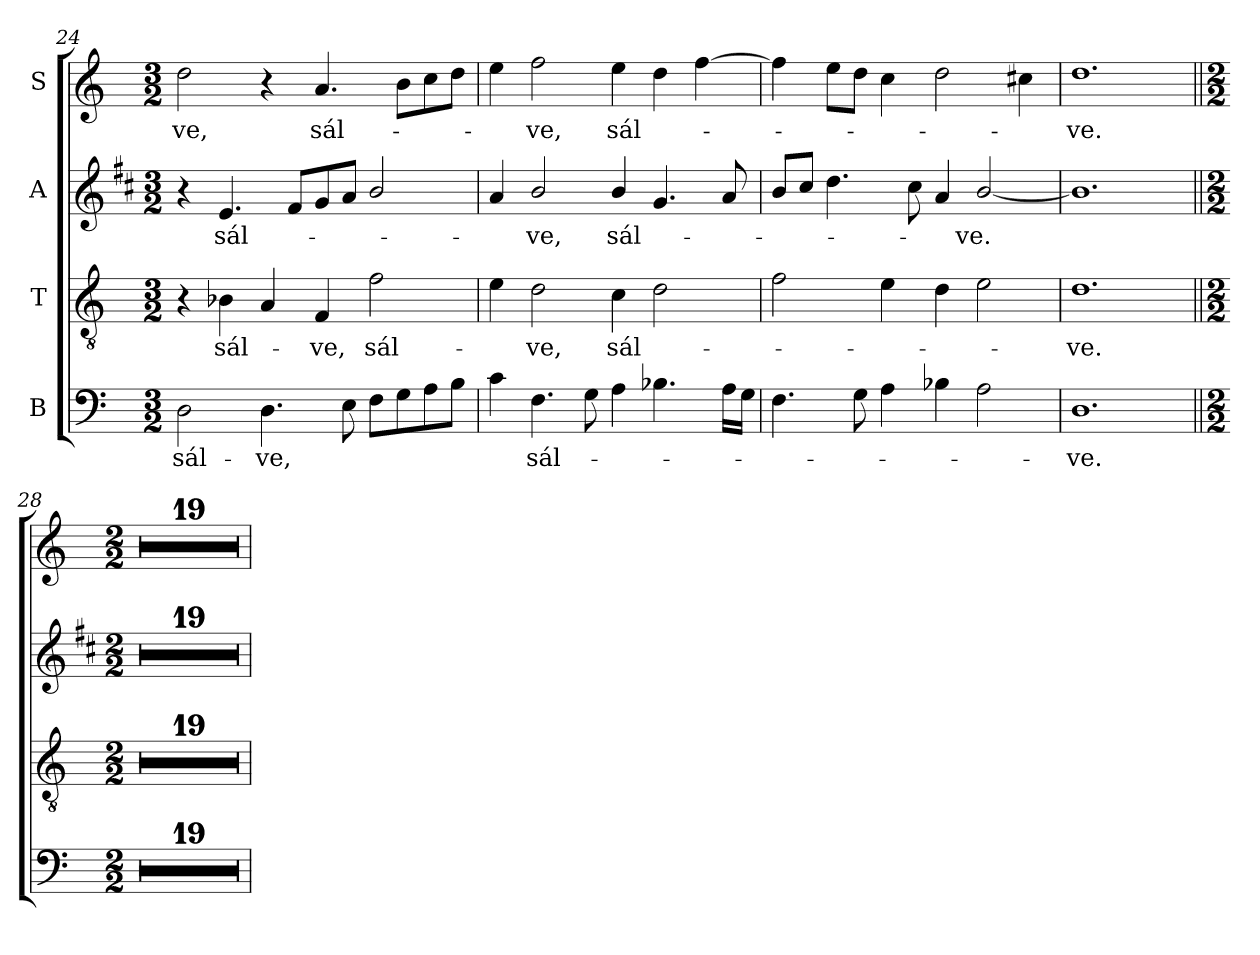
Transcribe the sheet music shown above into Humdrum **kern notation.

**kern	**text	**kern	**text	**kern	**text	**kern	**text
*part4	*part4	*part3	*part3	*part2	*part2	*part1	*part1
*staff4	*staff4	*staff3	*staff3	*staff2	*staff2	*staff1	*staff1
*I"B	*	*I"T	*	*I"A	*	*I"S	*
*clefF4	*	*clefGv2	*	*clefG2	*	*clefG2	*
*	*	*	*	*ITrd1c2	*	*	*
*k[]	*	*k[]	*	*k[]	*	*k[]	*
*C:	*	*C:	*	*C:	*	*C:	*
*M3/2	*	*M3/2	*	*M3/2	*	*M3/2	*
=24	=24	=24	=24	=24	=24	=24	=24
!	!LO:LY:b	!	!	!	!	!	!LO:LY:b
2D\	sál-	4r	.	4r	.	2dd\	-ve,
!	!	!	!LO:LY:b	!	!LO:LY:b	!	!
.	.	4B-X\	sál-	4.d/	sál-	.	.
!	!LO:LY:b	!	!	!	!	!	!
4.D\	-ve,	4A/	.	.	.	4r	.
.	.	.	.	8e/L	.	.	.
!	!	!	!LO:LY:b	!	!	!	!LO:LY:b
.	.	4F/	-ve,	8f/	.	4.a/	sál-
8E\	.	.	.	8g/J	.	.	.
!	!	!	!LO:LY:b	!	!	!	!
8F\L	.	2f\	sál-	2a/	.	.	.
8G\	.	.	.	.	.	8b\L	.
8A\	.	.	.	.	.	8cc\	.
8B\J	.	.	.	.	.	8dd\J	.
=25	=25	=25	=25	=25	=25	=25	=25
4c\	.	4e\	.	4g/	.	4ee\	.
!	!LO:LY:b	!	!LO:LY:b	!	!LO:LY:b	!	!LO:LY:b
4.F\	sál-	2d\	-ve,	2a/	-ve,	2ff\	-ve,
8G\	.	.	.	.	.	.	.
!	!	!	!LO:LY:b	!	!LO:LY:b	!	!LO:LY:b
4A\	.	4c\	sál-	4a/	sál-	4ee\	sál-
4.B-X\	.	2d\	.	4.f/	.	4dd\	.
.	.	.	.	.	.	[4ff\	.
16A\LL	.	.	.	8g/	.	.	.
16G\JJ	.	.	.	.	.	.	.
!!LO:PB:g=z
=26	=26	=26	=26	=26	=26	=26	=26
4.F\	.	2f\	.	8a/L	.	4ff\]	.
.	.	.	.	8b/J	.	.	.
.	.	.	.	4.cc\	.	8ee\L	.
8G\	.	.	.	.	.	8dd\J	.
4A\	.	4e\	.	.	.	4cc\	.
.	.	.	.	8b\	.	.	.
4B-\	.	4d\	.	4g/	.	2dd\	.
!	!	!	!	!	!LO:LY:b	!	!
2A\	.	2e\	.	[2a/	-ve.	.	.
.	.	.	.	.	.	4cc#\	.
=27	=27	=27	=27	=27	=27	=27	=27
!	!LO:LY:b	!	!LO:LY:b	!	!	!	!LO:LY:b
1.D	-ve.	1.d	-ve.	1.a]	.	1.dd	-ve.
=28||	=28||	=28||	=28||	=28||	=28||	=28||	=28||
*M2/2	*	*M2/2	*	*M2/2	*	*M2/2	*
1r	.	1r	.	1r	.	1r	.
=29	=29	=29	=29	=29	=29	=29	=29
1r	.	1r	.	1r	.	1r	.
=30	=30	=30	=30	=30	=30	=30	=30
1r	.	1r	.	1r	.	1r	.
=31	=31	=31	=31	=31	=31	=31	=31
1r	.	1r	.	1r	.	1r	.
=32	=32	=32	=32	=32	=32	=32	=32
1r	.	1r	.	1r	.	1r	.
!!LO:LB:g=z
=33	=33	=33	=33	=33	=33	=33	=33
1r	.	1r	.	1r	.	1r	.
=34	=34	=34	=34	=34	=34	=34	=34
1r	.	1r	.	1r	.	1r	.
=35	=35	=35	=35	=35	=35	=35	=35
1r	.	1r	.	1r	.	1r	.
=36	=36	=36	=36	=36	=36	=36	=36
1r	.	1r	.	1r	.	1r	.
=37	=37	=37	=37	=37	=37	=37	=37
1r	.	1r	.	1r	.	1r	.
=38	=38	=38	=38	=38	=38	=38	=38
1r	.	1r	.	1r	.	1r	.
=39	=39	=39	=39	=39	=39	=39	=39
1r	.	1r	.	1r	.	1r	.
=40	=40	=40	=40	=40	=40	=40	=40
1r	.	1r	.	1r	.	1r	.
=41	=41	=41	=41	=41	=41	=41	=41
1r	.	1r	.	1r	.	1r	.
!!LO:PB:g=z
=42	=42	=42	=42	=42	=42	=42	=42
1r	.	1r	.	1r	.	1r	.
=43	=43	=43	=43	=43	=43	=43	=43
1r	.	1r	.	1r	.	1r	.
=44	=44	=44	=44	=44	=44	=44	=44
1r	.	1r	.	1r	.	1r	.
=45	=45	=45	=45	=45	=45	=45	=45
1r	.	1r	.	1r	.	1r	.
=46	=46	=46	=46	=46	=46	=46	=46
1r	.	1r	.	1r	.	1r	.
=	=	=	=	=	=	=	=
*-	*-	*-	*-	*-	*-	*-	*-
